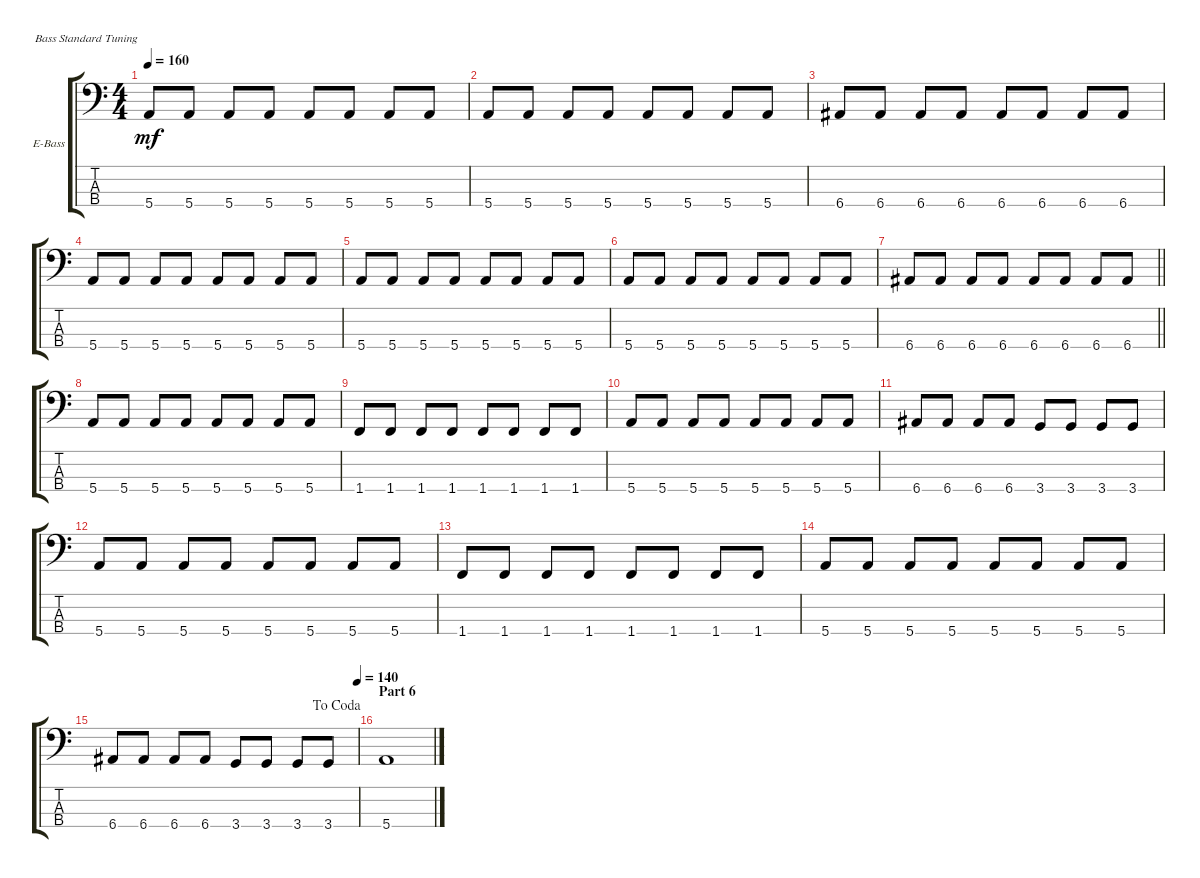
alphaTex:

\defaultSystemsLayout 4
\bracketExtendMode groupsimilarinstruments
\firstSystemTrackNameOrientation horizontal
\otherSystemsTrackNameOrientation horizontal
\track ("Electric Bass" "E-Bass") {instrument electricbassfinger}
\staff {score tabs}
\tuning (G2 D2 A1 E1)
\ts (4 4)
\tempo 160
\clef f4
\ks aminor
5.4.8{dy mf} 5.4.8 5.4.8 5.4.8 5.4.8 5.4.8 5.4.8 5.4.8 |
5.4.8 5.4.8 5.4.8 5.4.8 5.4.8 5.4.8 5.4.8 5.4.8 |
6.4.8 6.4.8 6.4.8 6.4.8 6.4.8 6.4.8 6.4.8 6.4.8 |
5.4.8 5.4.8 5.4.8 5.4.8 5.4.8 5.4.8 5.4.8 5.4.8 |
5.4.8 5.4.8 5.4.8 5.4.8 5.4.8 5.4.8 5.4.8 5.4.8 |
5.4.8 5.4.8 5.4.8 5.4.8 5.4.8 5.4.8 5.4.8 5.4.8 |
\barLineRight lightlight
6.4.8 6.4.8 6.4.8 6.4.8 6.4.8 6.4.8 6.4.8 6.4.8 |
5.4.8 5.4.8 5.4.8 5.4.8 5.4.8 5.4.8 5.4.8 5.4.8 |
1.4.8 1.4.8 1.4.8 1.4.8 1.4.8 1.4.8 1.4.8 1.4.8 |
5.4.8 5.4.8 5.4.8 5.4.8 5.4.8 5.4.8 5.4.8 5.4.8 |
6.4.8 6.4.8 6.4.8 6.4.8 3.4.8 3.4.8 3.4.8 3.4.8 |
5.4.8 5.4.8 5.4.8 5.4.8 5.4.8 5.4.8 5.4.8 5.4.8 |
1.4.8 1.4.8 1.4.8 1.4.8 1.4.8 1.4.8 1.4.8 1.4.8 |
5.4.8 5.4.8 5.4.8 5.4.8 5.4.8 5.4.8 5.4.8 5.4.8 |
\jump dacoda
\tempo (140 1)
6.4.8 6.4.8 6.4.8 6.4.8 3.4.8 3.4.8 3.4.8 3.4.8 |
\section ("" "Part 6")
5.4.1
